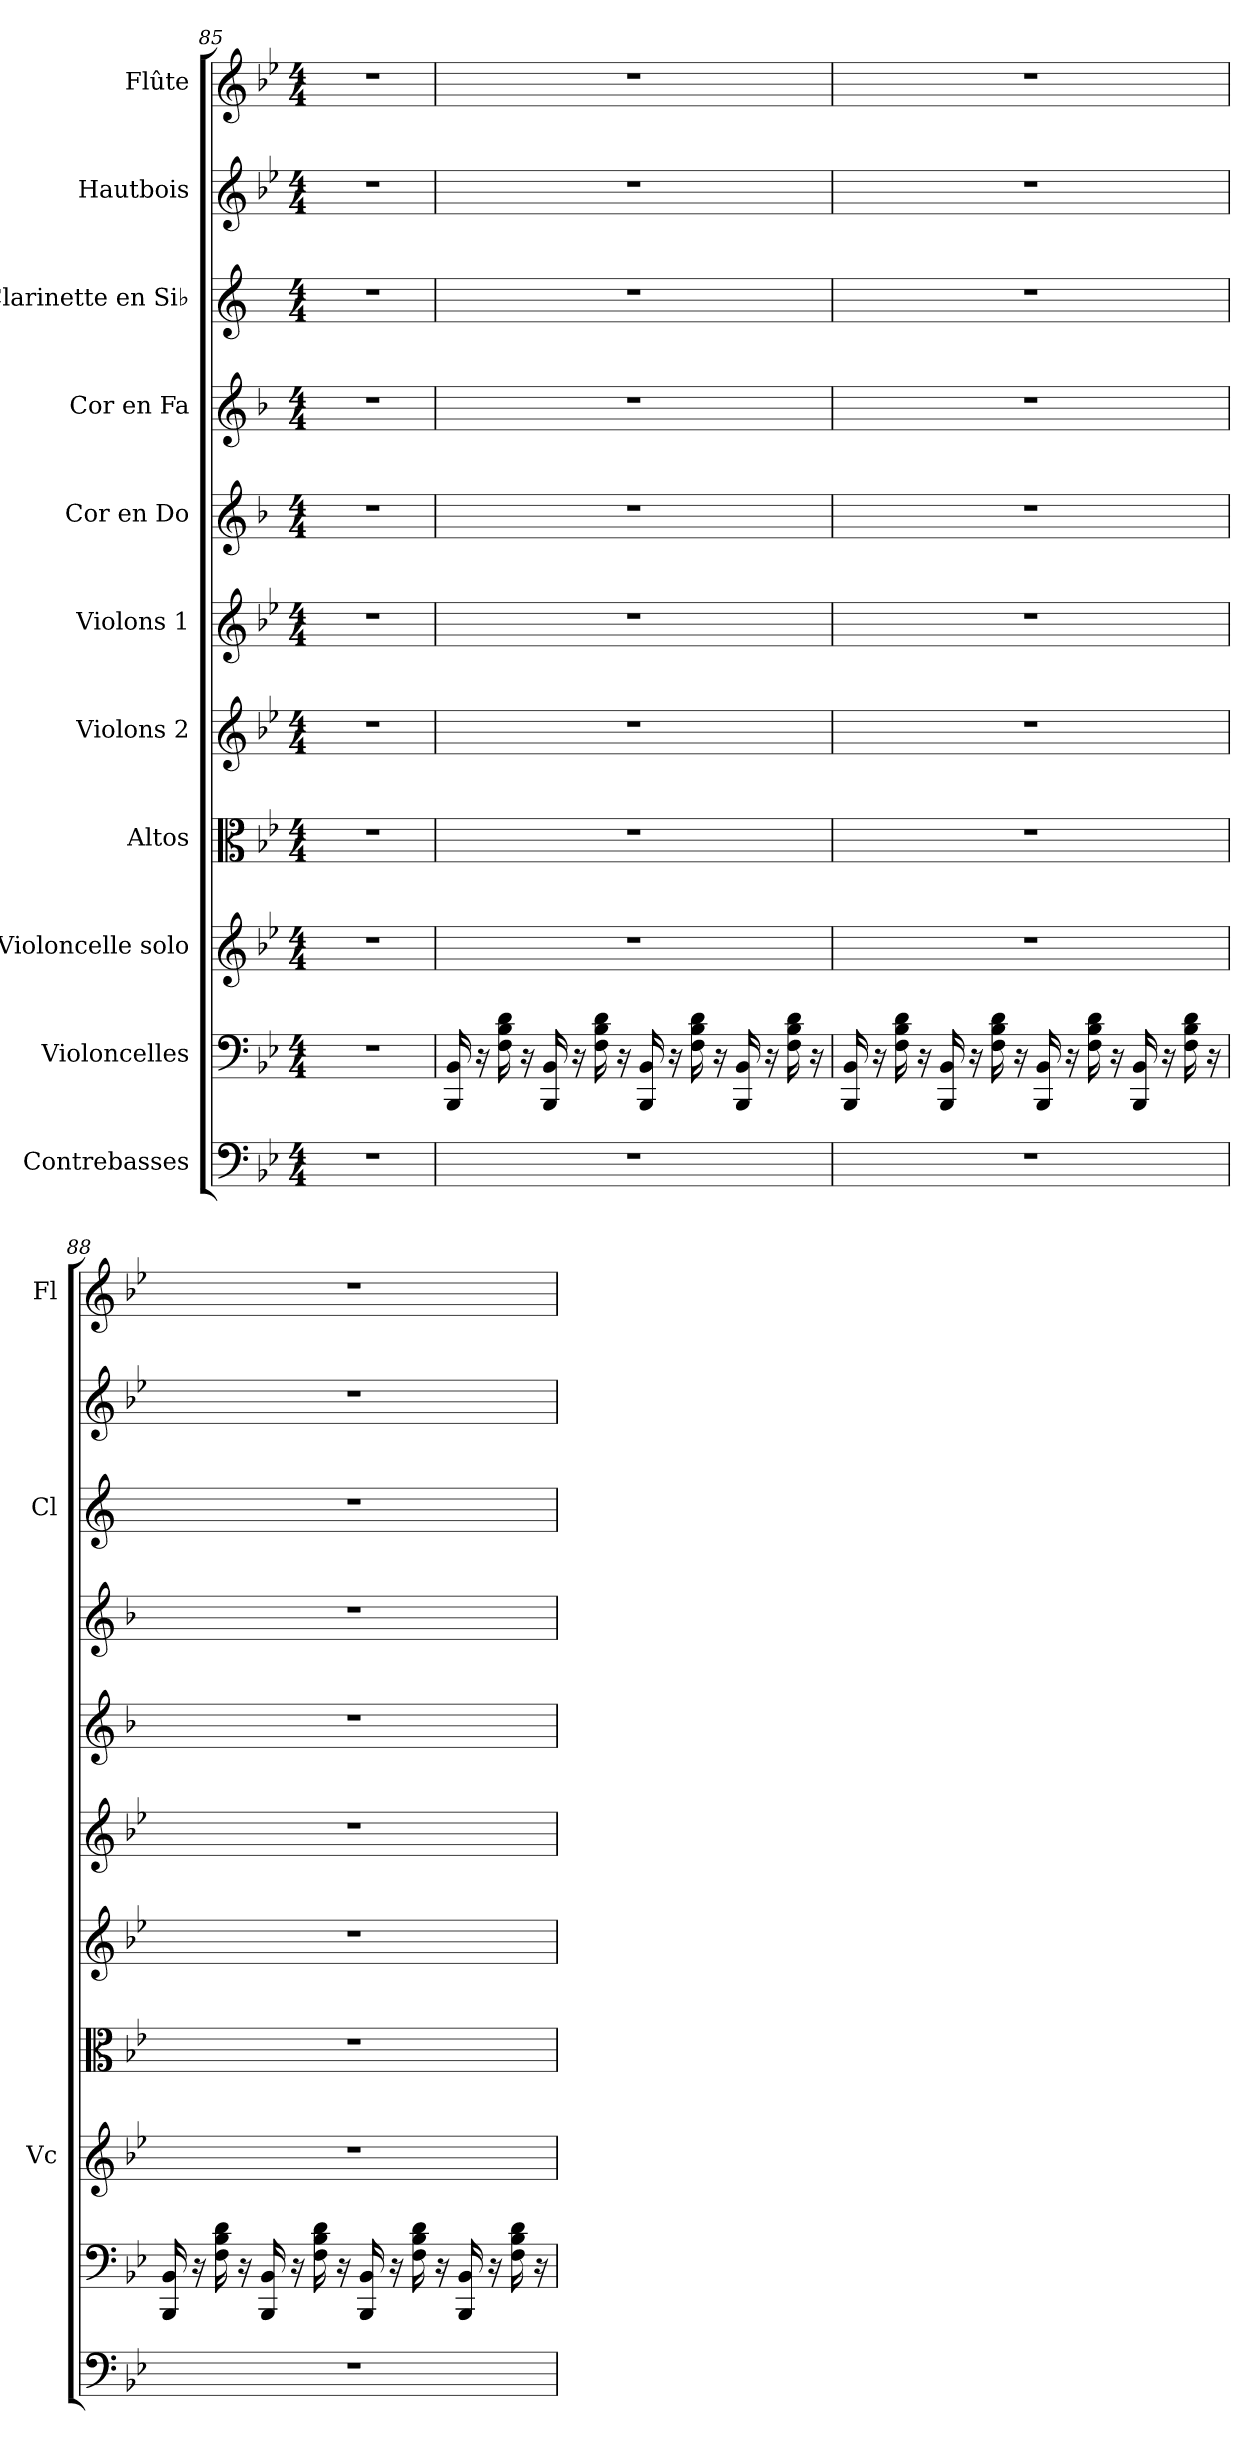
**kern	**kern	**kern	**kern	**kern	**kern	**kern	**kern	**kern	**kern	**kern
*part11	*part10	*part9	*part8	*part7	*part6	*part5	*part4	*part3	*part2	*part1
*staff11	*staff10	*staff9	*staff8	*staff7	*staff6	*staff5	*staff4	*staff3	*staff2	*staff1
*I"Contrebasses	*I"Violoncelles	*I"Violoncelle solo	*I"Altos	*I"Violons 2	*I"Violons 1	*I"Cor en Do	*I"Cor en Fa	*I"Clarinette en Si♭	*I"Hautbois	*I"Flûte
*	*	*I'Vc	*	*	*	*	*	*I'Cl	*	*I'Fl
!!LO:PB:g=z
*clefF4	*clefF4	*clefG2	*clefC3	*clefG2	*clefG2	*clefG2	*clefG2	*clefG2	*clefG2	*clefG2
*ITrd7c12	*	*	*	*	*	*ITrd4c7	*ITrd4c7	*ITrd1c2	*	*
*k[b-e-]	*k[b-e-]	*k[b-e-]	*k[b-e-]	*k[b-e-]	*k[b-e-]	*k[b-e-]	*k[b-e-]	*k[b-e-]	*k[b-e-]	*k[b-e-]
*M4/4	*M4/4	*M4/4	*M4/4	*M4/4	*M4/4	*M4/4	*M4/4	*M4/4	*M4/4	*M4/4
*MM115	*MM115	*MM115	*MM115	*MM115	*MM115	*MM115	*MM115	*MM115	*MM115	*MM115
=85	=85	=85	=85	=85	=85	=85	=85	=85	=85	=85
1r	1r	1r	1r	1r	1r	1r	1r	1r	1r	1r
=86	=86	=86	=86	=86	=86	=86	=86	=86	=86	=86
*	*	*	*	*	*	*	*	*	*	*MM115
1r	16BBB-/ 16BB-/	1r	1r	1r	1r	1r	1r	1r	1r	1r
.	16r	.	.	.	.	.	.	.	.	.
.	16F\ 16B-\ 16d\	.	.	.	.	.	.	.	.	.
.	16r	.	.	.	.	.	.	.	.	.
.	16BBB-/ 16BB-/	.	.	.	.	.	.	.	.	.
.	16r	.	.	.	.	.	.	.	.	.
.	16F\ 16B-\ 16d\	.	.	.	.	.	.	.	.	.
.	16r	.	.	.	.	.	.	.	.	.
.	16BBB-/ 16BB-/	.	.	.	.	.	.	.	.	.
.	16r	.	.	.	.	.	.	.	.	.
.	16F\ 16B-\ 16d\	.	.	.	.	.	.	.	.	.
.	16r	.	.	.	.	.	.	.	.	.
.	16BBB-/ 16BB-/	.	.	.	.	.	.	.	.	.
.	16r	.	.	.	.	.	.	.	.	.
.	16F\ 16B-\ 16d\	.	.	.	.	.	.	.	.	.
.	16r	.	.	.	.	.	.	.	.	.
=87	=87	=87	=87	=87	=87	=87	=87	=87	=87	=87
1r	16BBB-/ 16BB-/	1r	1r	1r	1r	1r	1r	1r	1r	1r
.	16r	.	.	.	.	.	.	.	.	.
.	16F\ 16B-\ 16d\	.	.	.	.	.	.	.	.	.
.	16r	.	.	.	.	.	.	.	.	.
.	16BBB-/ 16BB-/	.	.	.	.	.	.	.	.	.
.	16r	.	.	.	.	.	.	.	.	.
.	16F\ 16B-\ 16d\	.	.	.	.	.	.	.	.	.
.	16r	.	.	.	.	.	.	.	.	.
.	16BBB-/ 16BB-/	.	.	.	.	.	.	.	.	.
.	16r	.	.	.	.	.	.	.	.	.
.	16F\ 16B-\ 16d\	.	.	.	.	.	.	.	.	.
.	16r	.	.	.	.	.	.	.	.	.
.	16BBB-/ 16BB-/	.	.	.	.	.	.	.	.	.
.	16r	.	.	.	.	.	.	.	.	.
.	16F\ 16B-\ 16d\	.	.	.	.	.	.	.	.	.
.	16r	.	.	.	.	.	.	.	.	.
!!LO:PB:g=z
=88	=88	=88	=88	=88	=88	=88	=88	=88	=88	=88
1r	16BBB-/ 16BB-/	1r	1r	1r	1r	1r	1r	1r	1r	1r
.	16r	.	.	.	.	.	.	.	.	.
.	16F\ 16B-\ 16d\	.	.	.	.	.	.	.	.	.
.	16r	.	.	.	.	.	.	.	.	.
.	16BBB-/ 16BB-/	.	.	.	.	.	.	.	.	.
.	16r	.	.	.	.	.	.	.	.	.
.	16F\ 16B-\ 16d\	.	.	.	.	.	.	.	.	.
.	16r	.	.	.	.	.	.	.	.	.
.	16BBB-/ 16BB-/	.	.	.	.	.	.	.	.	.
.	16r	.	.	.	.	.	.	.	.	.
.	16F\ 16B-\ 16d\	.	.	.	.	.	.	.	.	.
.	16r	.	.	.	.	.	.	.	.	.
.	16BBB-/ 16BB-/	.	.	.	.	.	.	.	.	.
.	16r	.	.	.	.	.	.	.	.	.
.	16F\ 16B-\ 16d\	.	.	.	.	.	.	.	.	.
.	16r	.	.	.	.	.	.	.	.	.
=	=	=	=	=	=	=	=	=	=	=
*-	*-	*-	*-	*-	*-	*-	*-	*-	*-	*-
